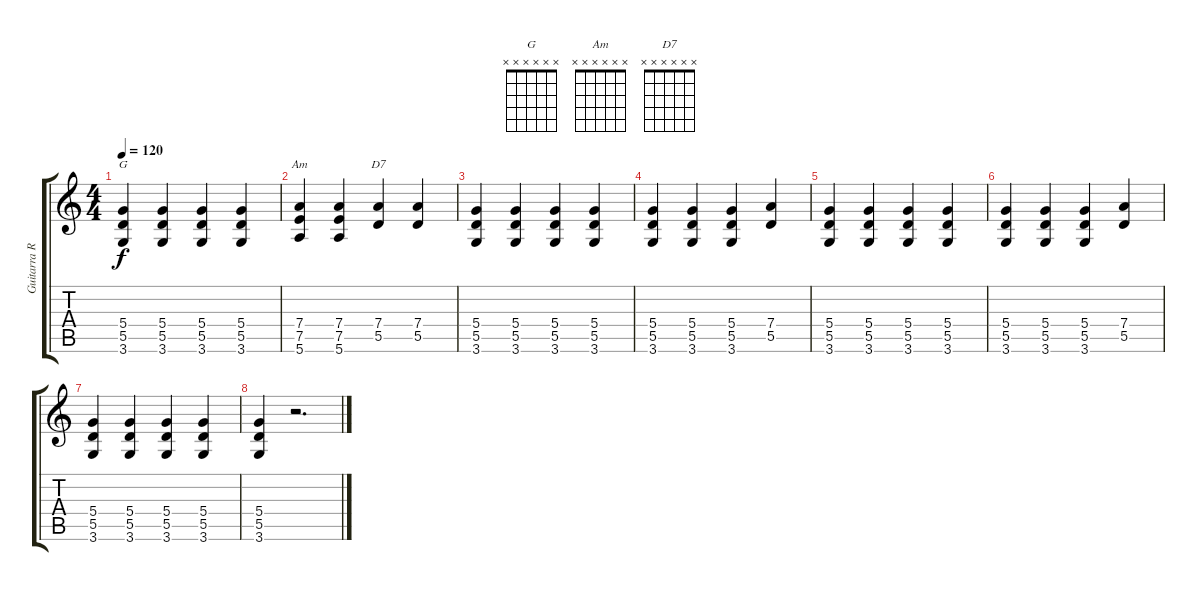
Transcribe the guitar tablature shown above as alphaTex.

\track ("Guitarra Ritmica" "Guitarra R") {instrument distortionguitar}
\staff {score tabs}
\tuning (E4 B3 G3 D3 A2 E2) {hide}
\chord ("G" x x x x x x) {firstfret 0}
\chord ("Am" x x x x x x) {firstfret 0}
\chord ("D7" x x x x x x) {firstfret 0}
\ts (4 4)
\tempo 120
\clef g2
\ks c
(5.4 5.5 3.6).4{ch "G" dy f} (5.4 5.5 3.6).4 (5.4 5.5 3.6).4 (5.4 5.5 3.6).4 |
(7.4 7.5 5.6).4{ch "Am"} (7.4 7.5 5.6).4 (7.4 5.5).4{ch "D7"} (7.4 5.5).4 |
(5.4 5.5 3.6).4 (5.4 5.5 3.6).4 (5.4 5.5 3.6).4 (5.4 5.5 3.6).4 |
(5.4 5.5 3.6).4 (5.4 5.5 3.6).4 (5.4 5.5 3.6).4 (7.4 5.5).4 |
(5.4 5.5 3.6).4 (5.4 5.5 3.6).4 (5.4 5.5 3.6).4 (5.4 5.5 3.6).4 |
(5.4 5.5 3.6).4 (5.4 5.5 3.6).4 (5.4 5.5 3.6).4 (7.4 5.5).4 |
(5.4 5.5 3.6).4 (5.4 5.5 3.6).4 (5.4 5.5 3.6).4 (5.4 5.5 3.6).4 |
(5.4 5.5 3.6).4 r.2{d}
